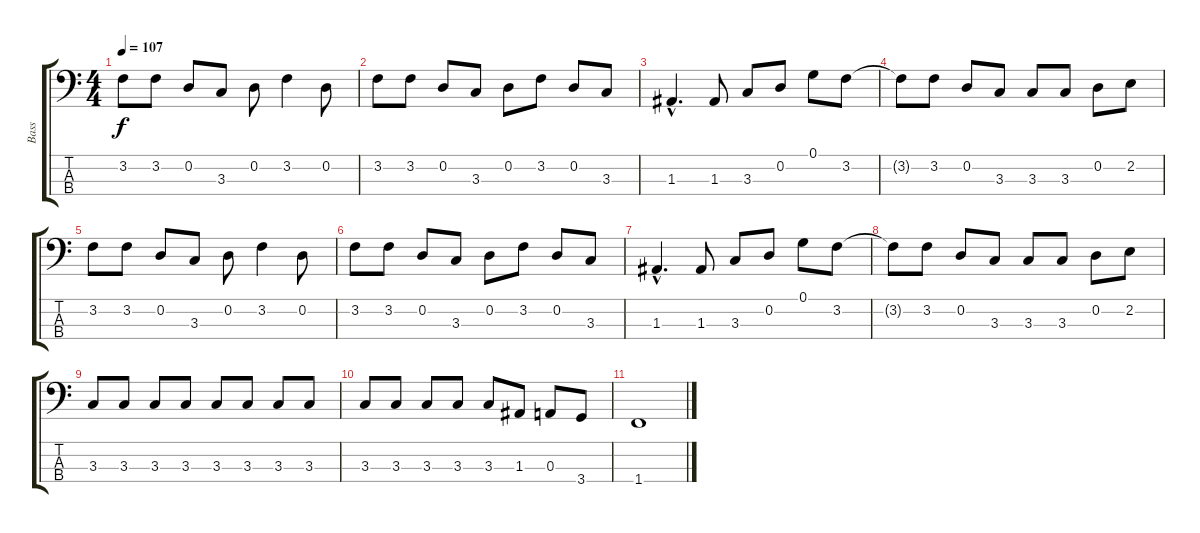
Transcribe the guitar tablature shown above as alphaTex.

\track ("Bass" "Bass") {instrument electricbassfinger}
\staff {score tabs}
\tuning (G2 D2 A1 E1) {hide}
\ts (4 4)
\tempo 107
\clef f4
\ks c
3.2.8{dy f} 3.2.8 0.2.8 3.3.8 0.2.8 3.2.4 0.2.8 |
3.2.8 3.2.8 0.2.8 3.3.8 0.2.8 3.2.8 0.2.8 3.3.8 |
1.3{hac}.4{d} 1.3.8 3.3.8 0.2.8 0.1.8 3.2.8 |
3.2{t}.8 3.2.8 0.2.8 3.3.8 3.3.8 3.3.8 0.2.8 2.2.8 |
3.2.8 3.2.8 0.2.8 3.3.8 0.2.8 3.2.4 0.2.8 |
3.2.8 3.2.8 0.2.8 3.3.8 0.2.8 3.2.8 0.2.8 3.3.8 |
1.3{hac}.4{d} 1.3.8 3.3.8 0.2.8 0.1.8 3.2.8 |
3.2{t}.8 3.2.8 0.2.8 3.3.8 3.3.8 3.3.8 0.2.8 2.2.8 |
3.3.8 3.3.8 3.3.8 3.3.8 3.3.8 3.3.8 3.3.8 3.3.8 |
3.3.8 3.3.8 3.3.8 3.3.8 3.3.8 1.3.8 0.3.8 3.4.8 |
1.4.1
